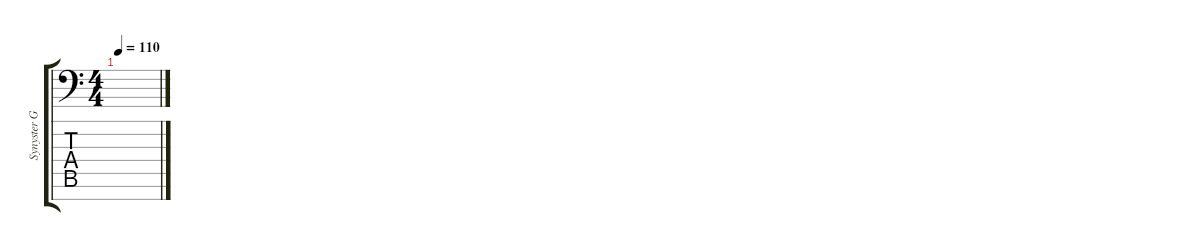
\track ("Synyster Gates - Schecter Syny" "Synyster G") {instrument overdrivenguitar}
\staff {score tabs}
\tuning (E4 B3 G3 D3 A2 D2 C-1) {hide}
\ts (4 4)
\tempo 110
\clef f4
\ks c
